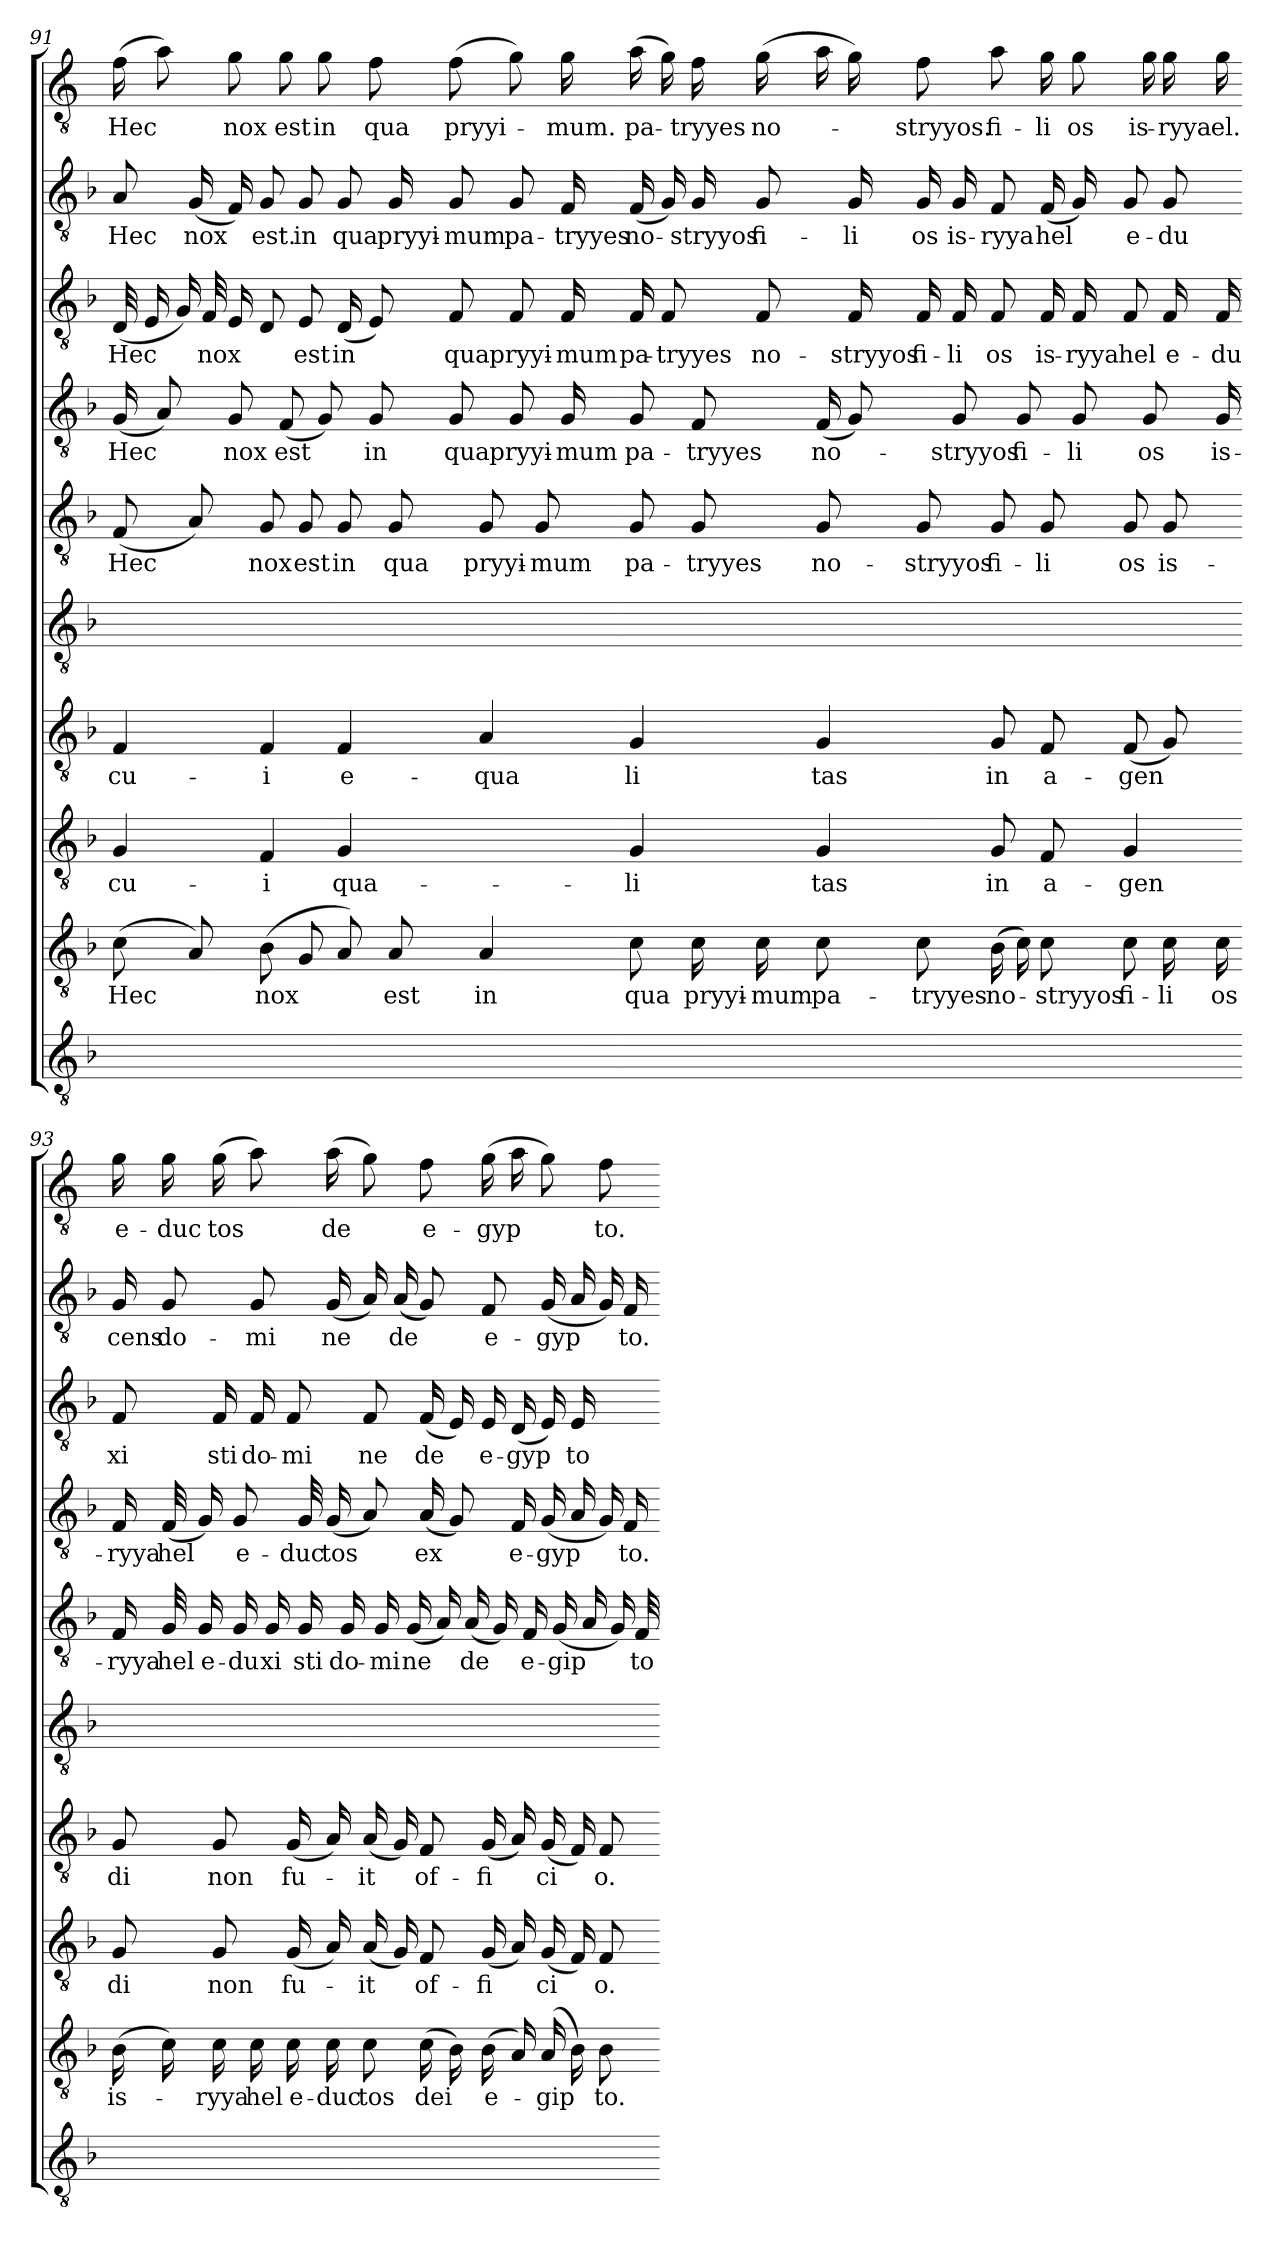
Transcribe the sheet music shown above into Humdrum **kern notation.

**kern	**kern	**text	**kern	**text	**kern	**text	**kern	**kern	**text	**kern	**text	**kern	**text	**kern	**text	**kern	**text
*part10	*part9	*part9	*part8	*part8	*part7	*part7	*part6	*part5	*part5	*part4	*part4	*part3	*part3	*part2	*part2	*part1	*part1
*staff10	*staff9	*staff9	*staff8	*staff8	*staff7	*staff7	*staff6	*staff5	*staff5	*staff4	*staff4	*staff3	*staff3	*staff2	*staff2	*staff1	*staff1
*clefGv2	*clefGv2	*	*clefGv2	*	*clefGv2	*	*clefGv2	*clefGv2	*	*clefGv2	*	*clefGv2	*	*clefGv2	*	*clefGv2	*
*k[b-]	*k[b-]	*	*k[b-]	*	*k[b-]	*	*k[b-]	*k[b-]	*	*k[b-]	*	*k[b-]	*	*k[b-]	*	*k[]	*
=91	=91	=91	=91	=91	=91	=91	=91	=91	=91	=91	=91	=91	=91	=91	=91	=91	=91
1ryy	(8c	Hec	4G	cu-	4F	cu-	1ryy	(8F	Hec	(16G	Hec	(32D	Hec	8A	Hec	(16f	Hec
.	.	.	.	.	.	.	.	.	.	.	.	16E	.	.	.	.	.
.	.	.	.	.	.	.	.	.	.	8A)	.	.	.	.	.	8a)	.
.	.	.	.	.	.	.	.	.	.	.	.	16G)	.	.	.	.	.
.	8A)	.	.	.	.	.	.	8A)	.	.	.	.	.	(16G	nox	.	.
.	.	.	.	.	.	.	.	.	.	.	.	32F	nox	.	.	.	.
.	.	.	.	.	.	.	.	.	.	8G	nox	16E	.	16F)	.	8g	nox
.	(8B-	nox	4F	-i	4F	-i	.	8G	nox	.	.	8D	.	8G	est.	.	.
.	.	.	.	.	.	.	.	.	.	(8F	est	.	.	.	.	8g	est
.	8G	.	.	.	.	.	.	8G	est	.	.	8E	est	8G	in	.	.
.	.	.	.	.	.	.	.	.	.	8G)	.	.	.	.	.	8g	in
.	8A)	.	4G	qua-	4F	e-	.	8G	in	.	.	(16D	in	8G	qua	.	.
.	.	.	.	.	.	.	.	.	.	8G	in	8E)	.	.	.	8f	qua
.	8A	est	.	.	.	.	.	8G	qua	.	.	.	.	16G	pryyi-	.	.
.	.	.	.	.	.	.	.	.	.	8G	qua	8F	qua	8G	-mum	(8f	pryyi-
.	4A	in	4ryy	.	4A	qua	.	8G	pryyi-	.	.	.	.	.	.	.	.
.	.	.	.	.	.	.	.	.	.	8G	pryyi-	8F	pryyi-	8G	pa-	8g)	.
.	.	.	.	.	.	.	.	8G	-mum	.	.	.	.	.	.	.	.
.	.	.	.	.	.	.	.	.	.	16G	-mum	16F	-mum	16F	-tryyes	16g	-mum.
=92-	=92-	=92-	=92-	=92-	=92-	=92-	=92-	=92-	=92-	=92-	=92-	=92-	=92-	=92-	=92-	=92-	=92-
1ryy	8c	qua	4G	li	4G	li	1ryy	8G	pa-	8G	pa-	16F	pa-	(16F	no-	(16a	pa-
.	.	.	.	.	.	.	.	.	.	.	.	8F	-tryyes	16G)	.	16g)	.
.	16c	pryyi-	.	.	.	.	.	8G	-tryyes	8F	-tryyes	.	.	16G	-stryyos	16f	-tryyes
.	16c	-mum	.	.	.	.	.	.	.	.	.	8F	no-	8G	fi-	(16g	no-
.	8c	pa-	4G	-tas	4G	-tas	.	8G	no-	(16F	no-	.	.	.	.	16a	.
.	.	.	.	.	.	.	.	.	.	8G)	.	16F	-stryyos	16G	li	16g)	.
.	8c	-tryyes	.	.	.	.	.	8G	-stryyos	.	.	16F	fi-	16G	-os	8f	-stryyos.
.	.	.	.	.	.	.	.	.	.	8G	-stryyos	16F	li	16G	is-	.	.
.	(16B-	no-	8G	in	8G	in	.	8G	fi-	.	.	8F	-os	8F	ryya	8a	fi-
.	16c)	.	.	.	.	.	.	.	.	8G	fi-	.	.	.	.	.	.
.	8c	-stryyos	8F	a-	8F	a-	.	8G	li	.	.	16F	is-	(16F	-hel	16g	li
.	.	.	.	.	.	.	.	.	.	8G	li	16F	ryya	16G)	.	8g	-os
.	8c	fi-	4G	gen	(8F	gen	.	8G	-os	.	.	8F	-hel	8G	e-	.	.
.	.	.	.	.	.	.	.	.	.	8G	-os	.	.	.	.	16g	is-
.	16c	li	.	.	8G)	.	.	8G	is-	.	.	16F	e-	8G	du	16g	ryya
.	16c	-os	.	.	.	.	.	.	.	16G	is-	16F	du	.	.	16g	-el.
=93-	=93-	=93-	=93-	=93-	=93-	=93-	=93-	=93-	=93-	=93-	=93-	=93-	=93-	=93-	=93-	=93-	=93-
1ryy	(16B-	is-	8G	-di	8G	-di	1ryy	16F	ryya	16F	ryya	8F	xi	16G	-cens	16g	e-
.	16c)	.	.	.	.	.	.	32G	-hel	(32F	-hel	.	.	8G	do-	16g	duc
.	.	.	.	.	.	.	.	16G	e-	16G)	.	.	.	.	.	.	.
.	16c	ryya	8G	non	8G	non	.	.	.	.	.	16F	-sti	.	.	(16g	-tos
.	.	.	.	.	.	.	.	16G	du	8G	e-	.	.	.	.	.	.
.	16c	-hel	.	.	.	.	.	.	.	.	.	16F	do-	8G	mi	8a)	.
.	.	.	.	.	.	.	.	16G	xi	.	.	.	.	.	.	.	.
.	16c	e-	(16G	fu-	(16G	fu-	.	.	.	.	.	8F	mi	.	.	.	.
.	.	.	.	.	.	.	.	16G	-sti	32G	duc	.	.	.	.	.	.
.	16c	duc	16A)	.	16A)	.	.	.	.	(16G	-tos	.	.	(16G	-ne	(16a	de
.	.	.	.	.	.	.	.	16G	do-	.	.	.	.	.	.	.	.
.	8c	-tos	(16A	-it	(16A	-it	.	.	.	8A)	.	8F	-ne	16A)	.	8g)	.
.	.	.	.	.	.	.	.	16G	mi	.	.	.	.	.	.	.	.
.	.	.	16G)	.	16G)	.	.	.	.	.	.	.	.	(16A	de	.	.
.	.	.	.	.	.	.	.	(16G	-ne	.	.	.	.	.	.	.	.
.	(16c	dei	8F	of-	8F	of-	.	.	.	(16A	ex	(16F	de	8G)	.	8f	e-
.	.	.	.	.	.	.	.	16A)	.	.	.	.	.	.	.	.	.
.	16B-)	.	.	.	.	.	.	.	.	8G)	.	16E)	.	.	.	.	.
.	.	.	.	.	.	.	.	(16A	de	.	.	.	.	.	.	.	.
.	(16B-	e-	(16G	fi	(16G	fi	.	.	.	.	.	16E	e-	8F	e-	(16g	gyp
.	.	.	.	.	.	.	.	16G)	.	.	.	.	.	.	.	.	.
.	16A)	.	16A)	.	16A)	.	.	.	.	16F	e-	(16D	gyp	.	.	16a	.
.	.	.	.	.	.	.	.	16F	e-	.	.	.	.	.	.	.	.
.	(16A	gip	(16G	ci	(16G	ci	.	.	.	(16G	gyp	16E)	.	(16G	gyp	8g)	.
.	.	.	.	.	.	.	.	(16G	gip	.	.	.	.	.	.	.	.
.	16B-)	.	16F)	.	16F)	.	.	.	.	16A	.	16E	-to	16A	.	.	.
.	.	.	.	.	.	.	.	16A	.	.	.	.	.	.	.	.	.
.	8B-	-to.	8F	-o.	8F	-o.	.	.	.	16G)	.	8ryy	.	16G)	.	8f	-to.
.	.	.	.	.	.	.	.	16G)	.	.	.	.	.	.	.	.	.
.	.	.	.	.	.	.	.	.	.	16F	-to.	.	.	16F	-to.	.	.
.	.	.	.	.	.	.	.	32F	-to	.	.	.	.	.	.	.	.
=-	=-	=-	=-	=-	=-	=-	=-	=-	=-	=-	=-	=-	=-	=-	=-	=-	=-
*-	*-	*-	*-	*-	*-	*-	*-	*-	*-	*-	*-	*-	*-	*-	*-	*-	*-
